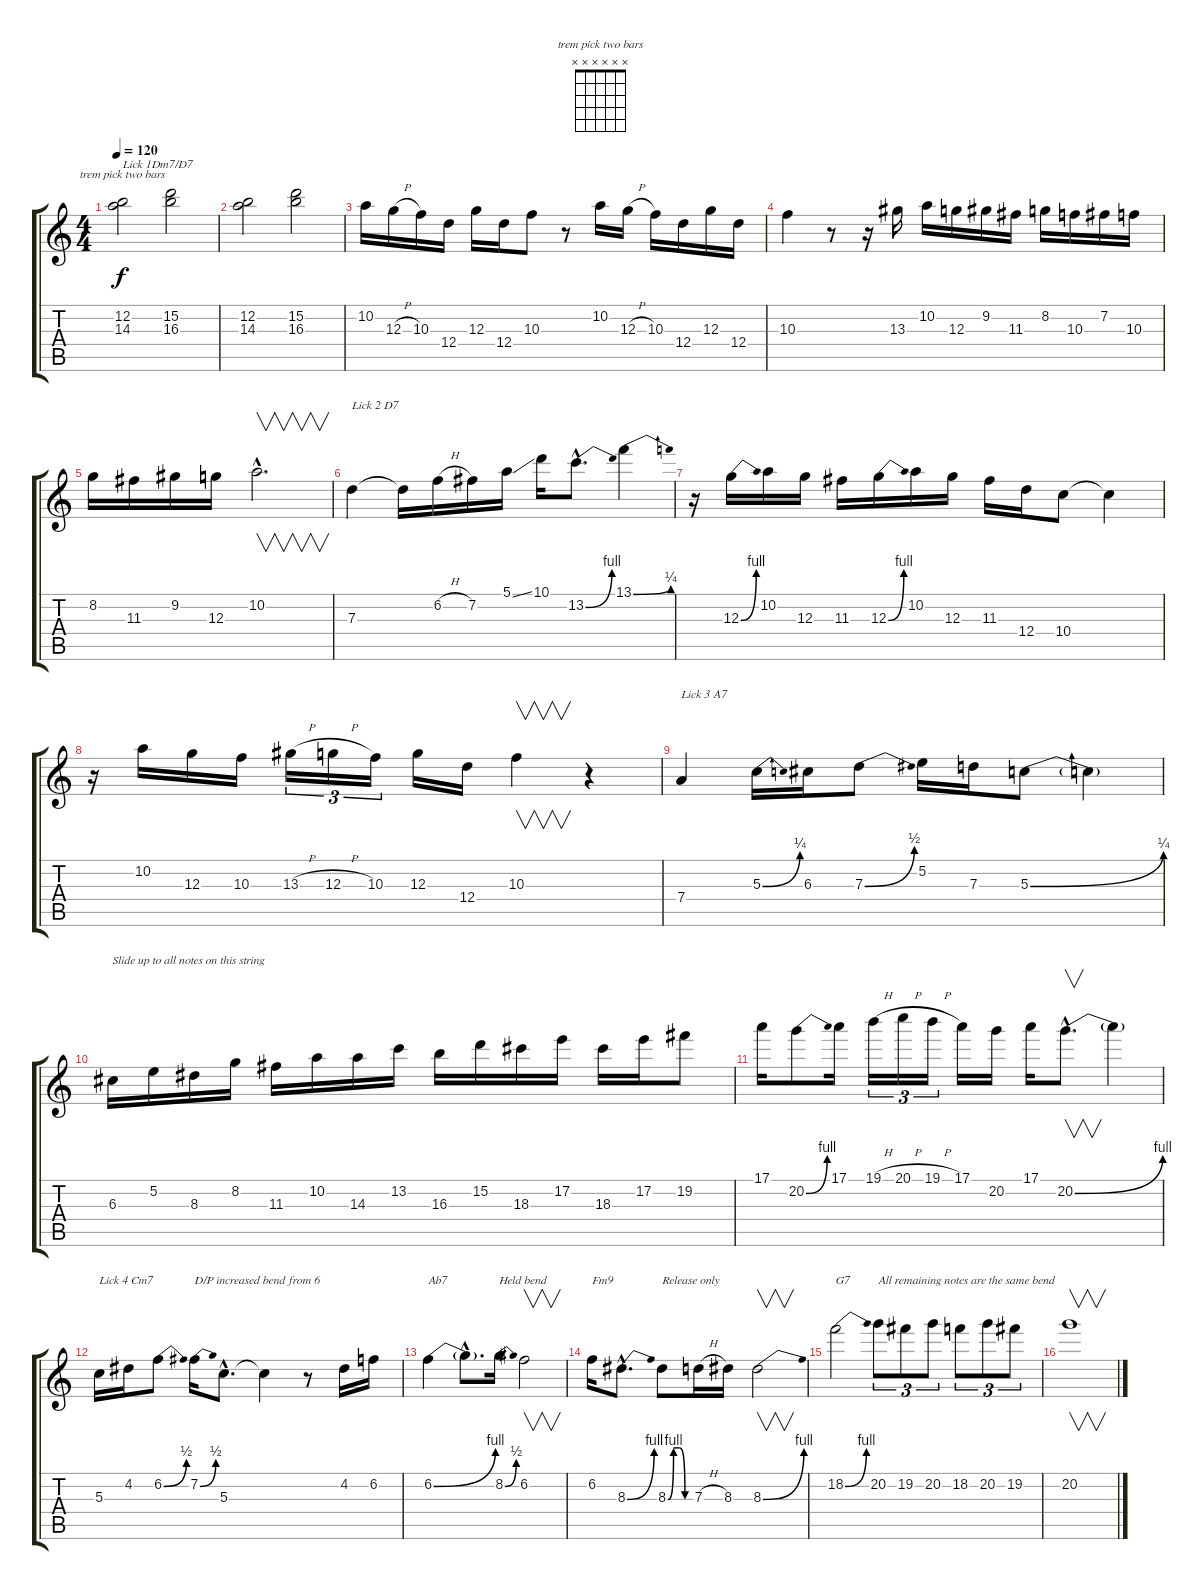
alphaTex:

\track "" {instrument overdrivenguitar}
\staff {score tabs}
\tuning (E4 B3 G3 D3 A2 E2) {hide}
\chord ("trem pick two bars" x x x x x x) {firstfret 0}
\ts (4 4)
\tempo 120
\clef g2
\ks c
(12.2 14.3).2{ch "trem pick two bars" txt "Lick 1Dm7/D7" dy f instrument overdrivenguitar} (15.2 16.3).2 |
(12.2 14.3).2 (15.2 16.3).2 |
10.2.16 12.3{h}.16 10.3.16 12.4.16 12.3.16 12.4.16 10.3.8 r.8 10.2.16 12.3{h}.16 10.3.16 12.4.16 12.3.16 12.4.16 |
10.3.4 r.8 r.16 13.3.16 10.2.16 12.3.16 9.2.16 11.3.16 8.2.16 10.3.16 7.2.16 10.3.16 |
8.2.16 11.3.16 9.2.16 12.3.16 10.2{hac}.2{v d} |
7.3.4{txt "Lick 2 D7"} 7.3{t}.16 6.2{h}.16 7.2.16 5.1{ss}.16 10.1.16 13.2{be (bend 0 0 60 4) hac}.8{d} 13.1{be (bend 0 0 60 1)}.4 |
r.16 12.3{be (bend 0 0 60 4)}.16 10.2.16 12.3.16 11.3.16 12.3{be (bend 0 0 60 4)}.16 10.2.16 12.3.16 11.3.16 12.4.16 10.4.8 10.4{t}.4 |
r.16 10.2.16 12.3.16 10.3.16 13.3{h}.16{tu (3 2)} 12.3{h}.16{tu (3 2)} 10.3.16{tu (3 2)} 12.3.16 12.4.16 10.3.4{v} r.4 |
7.4.4{txt "Lick 3 A7"} 5.3{be (bend 0 0 60 1)}.16 6.3.16 7.3{be (bend 0 0 60 2)}.8 5.2.16 7.3.16 5.3{be (bend 0 0 60 1)}.8 5.3{t}.4 |
6.3.16{txt "Slide up to all notes on this string"} 5.2.16 8.3.16 8.2.16 11.3.16 10.2.16 14.3.16 13.2.16 16.3.16 15.2.16 18.3.16 17.2.16 18.3.16 17.2.16 19.2.8 |
17.1.16 20.2{be (bend 0 0 60 4)}.8 17.1.16 19.1{h}.16{tu (3 2)} 20.1{h}.16{tu (3 2)} 19.1{h}.16{tu (3 2)} 17.1.16 20.2.16 17.1.16 20.2{be (bend 0 0 60 4) hac}.8{v d} 20.2{t}.4 |
5.3.16{txt "Lick 4 Cm7"} 4.2.16 6.2{be (bend 0 0 60 2)}.8 7.2{be (bend 0 0 60 2)}.16{txt "D/P increased bend from 6"} 5.3{hac}.8{d} 5.3{t}.4 r.8 4.2.16 6.2.16 |
6.2{be (bend 0 0 60 4)}.4{txt "Ab7"} 6.2{hac t}.8{d} 8.2{be (bend 0 0 60 2)}.16{txt "Held bend"} 6.2.2{v} |
6.2.16{txt "Fm9"} 8.3{be (bend 0 0 60 4) hac}.8{d} 8.3{be (custom 0 0 15 4 30 4 45 0 60 0)}.8{txt "Release only"} 7.3{h}.16 8.3.16 8.3{be (bend 0 0 60 4)}.2{v} |
18.2{be (bend 0 0 60 4)}.2{txt "G7"} 20.2.8{tu (3 2) txt "All remaining notes are the same bend"} 19.2.8{tu (3 2)} 20.2.8{tu (3 2)} 18.2.8{tu (3 2)} 20.2.8{tu (3 2)} 19.2.8{tu (3 2)} |
20.2.1{v}
